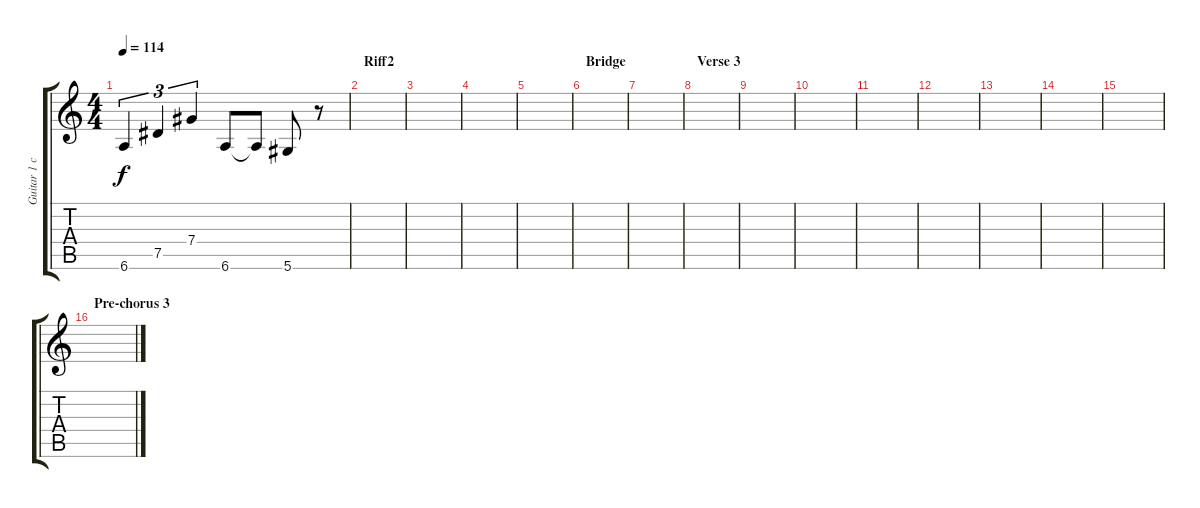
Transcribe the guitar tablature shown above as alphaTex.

\track ("Guitar 1 c" "Guitar 1 c") {instrument electricguitarclean}
\staff {score tabs}
\tuning (Eb4 Bb3 Gb3 Db3 Ab2 Eb2) {hide}
\ts (4 4)
\tempo 114
\clef g2
\ks c
6.6.4{tu (3 2) dy f} 7.5.4{tu (3 2)} 7.4.4{tu (3 2)} 6.6.8 6.6{t}.8 5.6.8 r.8 |
\section ("" "Riff2")
|
|
|
|
\section ("" "Bridge")
|
|
\section ("" "Verse 3")
|
|
|
|
|
|
|
|
\section ("" "Pre-chorus 3")
